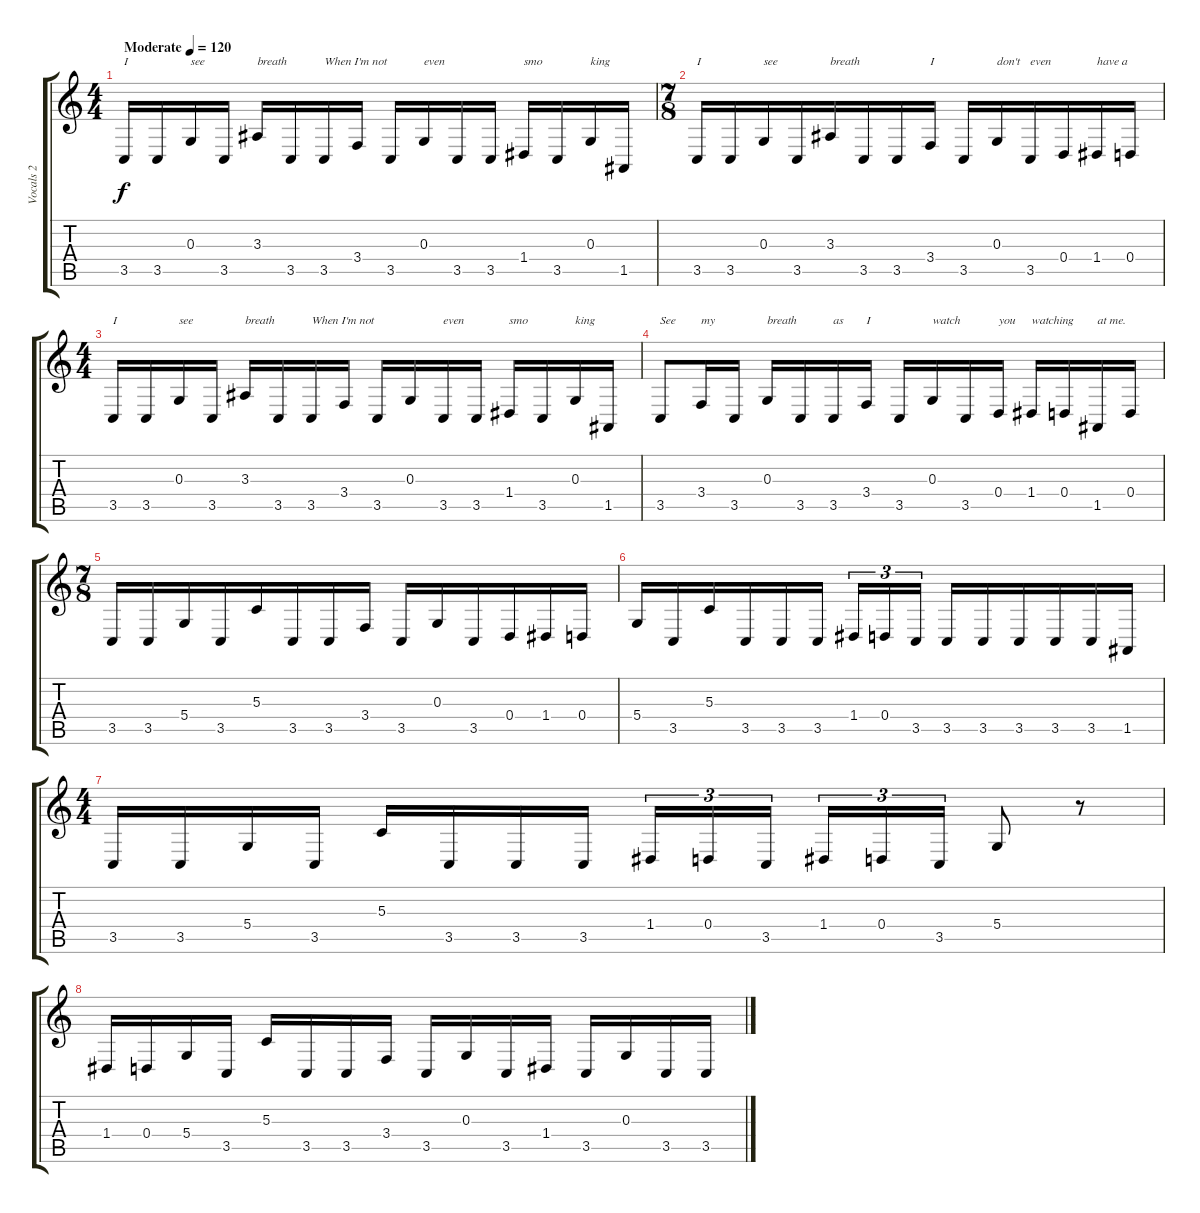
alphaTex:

\track ("Vocals 2" "Vocals 2") {instrument acousticgrandpiano}
\staff {score tabs}
\tuning (E4 B3 G3 D3 A2 E2) {hide}
\ts (4 4)
\tempo (120 "Moderate")
\clef g2
\ks c
3.5.16{txt "I " dy f instrument acousticgrandpiano} 3.5.16 0.3.16{txt "see"} 3.5.16 3.3.16{txt "breath"} 3.5.16 3.5.16{txt "When I'm not"} 3.4.16 3.5.16 0.3.16{txt "even"} 3.5.16 3.5.16 1.4.16{txt "smo"} 3.5.16 0.3.16{txt "king"} 1.5.16 |
\ts (7 8)
3.5.16{txt "I "} 3.5.16 0.3.16{txt "see"} 3.5.16 3.3.16{txt "breath"} 3.5.16 3.5.16 3.4.16{txt "I"} 3.5.16 0.3.16{txt "don't"} 3.5.16{txt "even"} 0.4.16 1.4.16{txt "have a"} 0.4.16 |
\ts (4 4)
3.5.16{txt "I "} 3.5.16 0.3.16{txt "see"} 3.5.16 3.3.16{txt "breath"} 3.5.16 3.5.16{txt "When I'm not"} 3.4.16 3.5.16 0.3.16 3.5.16{txt "even"} 3.5.16 1.4.16{txt "smo"} 3.5.16 0.3.16{txt "king"} 1.5.16 |
3.5.8{txt "See"} 3.4.16{txt "my"} 3.5.16 0.3.16{txt "breath"} 3.5.16 3.5.16{txt "as"} 3.4.16{txt "I"} 3.5.16 0.3.16{txt "watch"} 3.5.16 0.4.16{txt "you"} 1.4.16{txt "watching"} 0.4.16 1.5.16{txt "at me."} 0.4.16 |
\ts (7 8)
3.5.16 3.5.16 5.4.16 3.5.16 5.3.16 3.5.16 3.5.16 3.4.16 3.5.16 0.3.16 3.5.16 0.4.16 1.4.16 0.4.16 |
5.4.16 3.5.16 5.3.16 3.5.16 3.5.16 3.5.16 1.4.16{tu (3 2)} 0.4.16{tu (3 2)} 3.5.16{tu (3 2)} 3.5.16 3.5.16 3.5.16 3.5.16 3.5.16 1.5.16 |
\ts (4 4)
3.5.16 3.5.16 5.4.16 3.5.16 5.3.16 3.5.16 3.5.16 3.5.16 1.4.16{tu (3 2)} 0.4.16{tu (3 2)} 3.5.16{tu (3 2) beam splitsecondary} 1.4.16{tu (3 2)} 0.4.16{tu (3 2)} 3.5.16{tu (3 2)} 5.4.8 r.8 |
1.4.16 0.4.16 5.4.16 3.5.16 5.3.16 3.5.16 3.5.16 3.4.16 3.5.16 0.3.16 3.5.16 1.4.16 3.5.16 0.3.16 3.5.16 3.5.16
